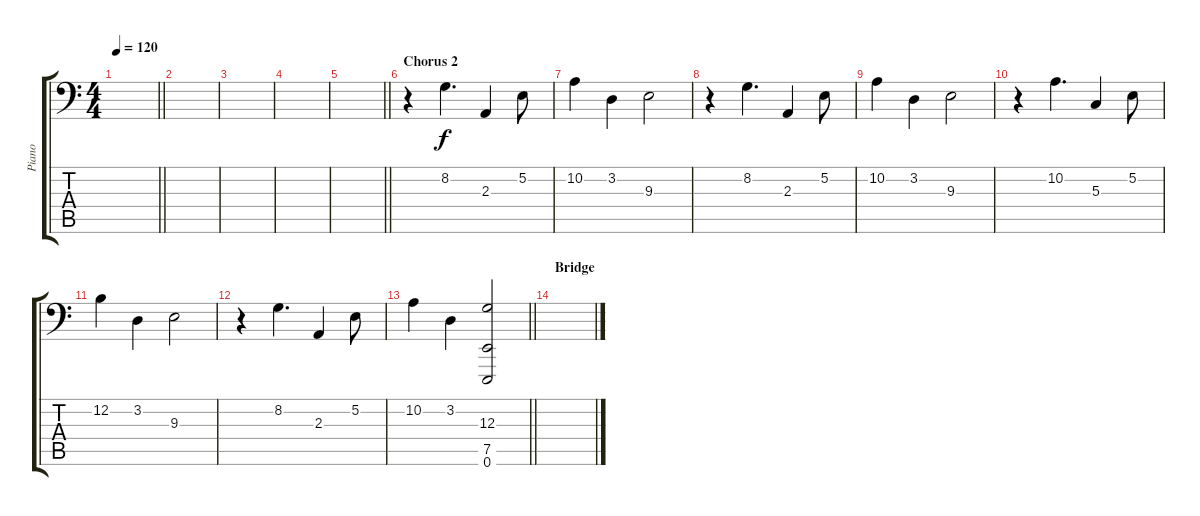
\track ("Piano" "Piano") {instrument acousticgrandpiano}
\staff {score tabs}
\tuning (E3 B2 G2 D2 A1 E1) {hide}
\ts (4 4)
\tempo 120
\clef f4
\barLineRight lightlight
\ks c
|
|
|
|
\barLineRight lightlight
|
\section ("" "Chorus 2")
r.4 8.2.4{d} 2.3.4 5.2.8 |
10.2.4 3.2.4 9.3.2 |
r.4 8.2.4{d} 2.3.4 5.2.8 |
10.2.4 3.2.4 9.3.2 |
r.4 10.2.4{d} 5.3.4 5.2.8 |
12.2.4 3.2.4 9.3.2 |
r.4 8.2.4{d} 2.3.4 5.2.8 |
\barLineRight lightlight
10.2.4 3.2.4 (12.3 7.5 0.6).2 |
\section ("" "Bridge")
